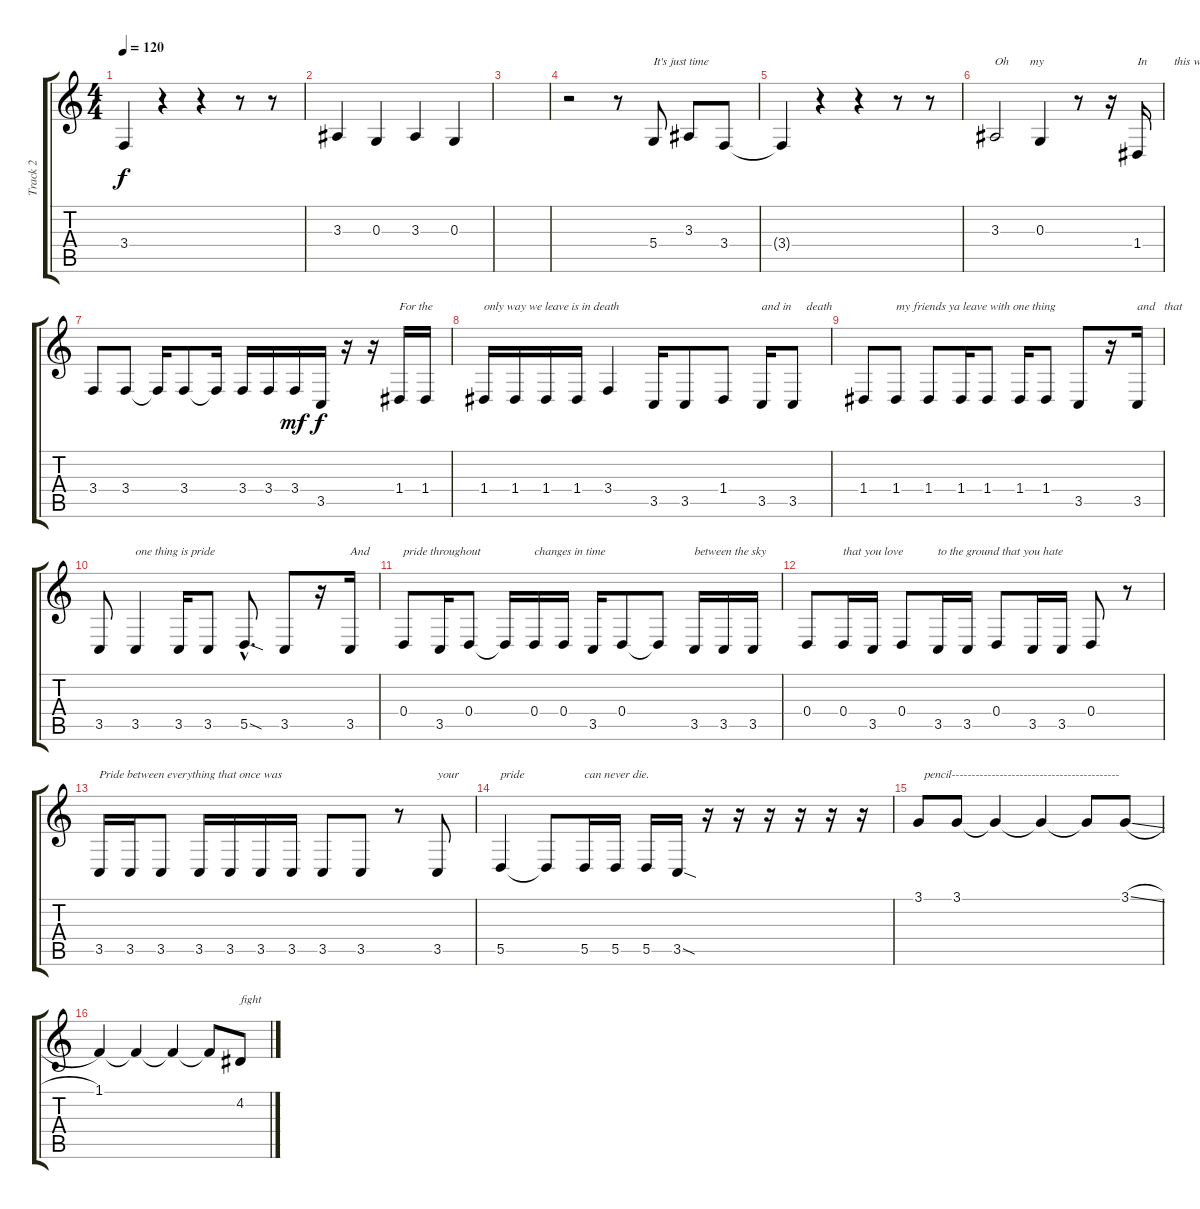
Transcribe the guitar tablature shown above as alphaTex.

\track ("Track 2" "Track 2") {instrument lead6voice}
\staff {score tabs}
\tuning (E4 B3 G3 D3 A2 E2) {hide}
\ts (4 4)
\tempo 120
\clef g2
\ks c
3.4{t}.4{dy f} r.4 r.4 r.8 r.8 |
3.3.4 0.3.4 3.3.4 0.3.4 |
|
r.2 r.8 5.4.8{txt "It's just time"} 3.3.8 3.4.8 |
3.4{t}.4 r.4 r.4 r.8 r.8 |
3.3.2{txt "Oh       my"} 0.3.4 r.8 r.16 1.4.16{txt "In         this world    no      one leaves alone."} |
3.4.8 3.4.8 3.4{t}.16 3.4.8 3.4{t}.16 3.4.16 3.4.16 3.4.16{dy mf} 3.5.16{dy f} r.16 r.16 1.4.16{txt "For the"} 1.4.16 |
1.4.16{txt "only way we leave is in death "} 1.4.16 1.4.16 1.4.16 3.4.4 3.5.16 3.5.8 1.4.8 3.5.16{txt "and in     death"} 3.5.8 |
1.4.8 1.4.8{txt "my friends ya leave with one thing "} 1.4.8 1.4.16 1.4.8 1.4.16 1.4.8 3.5.8 r.16 3.5.16{txt "and   that"} |
3.5.8 3.5.4{txt "one thing is pride"} 3.5.16 3.5.8 5.5{sod hac}.8{d volume 0} 3.5.8 r.16 3.5.16{txt "And" volume 13} |
0.4.8{txt "pride throughout"} 3.5.16 0.4.8 0.4{t}.16 0.4.16{txt "changes in time"} 0.4.16 3.5.16 0.4.8 0.4{t}.8 3.5.16{txt "between the sky"} 3.5.16 3.5.16 |
0.4.8 0.4.16{txt "that you love"} 3.5.16 0.4.8 3.5.16{txt "to the ground that you hate"} 3.5.16 0.4.8 3.5.16 3.5.16 0.4.8 r.8 |
3.5.16{txt "Pride between everything that once was "} 3.5.16 3.5.8 3.5.16 3.5.16 3.5.16 3.5.16 3.5.8 3.5.8 r.8 3.5.8{txt "your"} |
5.5.4{txt "pride"} 5.5{t}.8 5.5.16{txt "can never die."} 5.5.16 5.5.16 3.5{sod}.16 r.16 r.16 r.16 r.16 r.16 r.16 |
3.1.8{txt "  pencil------------------------------------------"} 3.1.8 3.1{t}.4 3.1{t}.4 3.1{t}.8 3.1{sl}.8 |
1.1.4 1.1{t}.4 1.1{t}.4 1.1{t}.8 4.2.8{txt "fight"}
